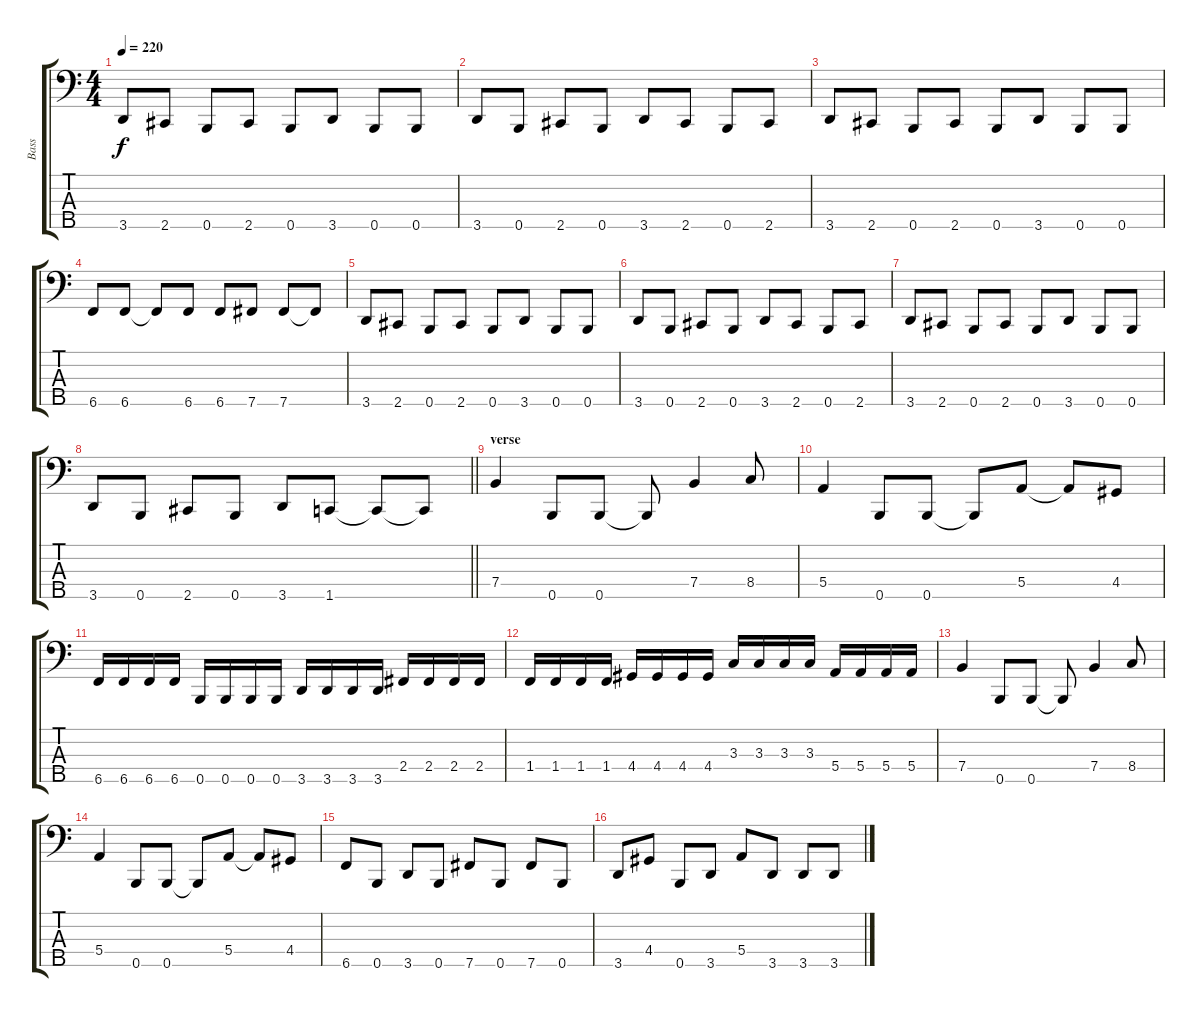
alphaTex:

\track ("Bass" "Bass") {instrument electricbasspick}
\staff {score tabs}
\tuning (G2 D2 A1 E1 B0) {hide}
\ts (4 4)
\tempo 220
\clef f4
\ks c
3.5.8{dy f} 2.5.8 0.5.8 2.5.8 0.5.8 3.5.8 0.5.8 0.5.8 |
3.5.8 0.5.8 2.5.8 0.5.8 3.5.8 2.5.8 0.5.8 2.5.8 |
3.5.8 2.5.8 0.5.8 2.5.8 0.5.8 3.5.8 0.5.8 0.5.8 |
6.5.8 6.5.8 6.5{t}.8 6.5.8 6.5.8 7.5.8 7.5.8 7.5{t}.8 |
3.5.8 2.5.8 0.5.8 2.5.8 0.5.8 3.5.8 0.5.8 0.5.8 |
3.5.8 0.5.8 2.5.8 0.5.8 3.5.8 2.5.8 0.5.8 2.5.8 |
3.5.8 2.5.8 0.5.8 2.5.8 0.5.8 3.5.8 0.5.8 0.5.8 |
\barLineRight lightlight
3.5.8 0.5.8 2.5.8 0.5.8 3.5.8 1.5.8 1.5{t}.8 1.5{t}.8 |
\section ("" "verse ")
7.4.4 0.5.8 0.5.8 0.5{t}.8 7.4.4 8.4.8 |
5.4.4 0.5.8 0.5.8 0.5{t}.8 5.4.8 5.4{t}.8 4.4.8 |
6.5.16 6.5.16 6.5.16 6.5.16 0.5.16 0.5.16 0.5.16 0.5.16 3.5.16 3.5.16 3.5.16 3.5.16 2.4.16 2.4.16 2.4.16 2.4.16 |
1.4.16 1.4.16 1.4.16 1.4.16 4.4.16 4.4.16 4.4.16 4.4.16 3.3.16 3.3.16 3.3.16 3.3.16 5.4.16 5.4.16 5.4.16 5.4.16 |
7.4.4 0.5.8 0.5.8 0.5{t}.8 7.4.4 8.4.8 |
5.4.4 0.5.8 0.5.8 0.5{t}.8 5.4.8 5.4{t}.8 4.4.8 |
6.5.8 0.5.8 3.5.8 0.5.8 7.5.8 0.5.8 7.5.8 0.5.8 |
3.5.8 4.4.8 0.5.8 3.5.8 5.4.8 3.5.8 3.5.8 3.5.8
